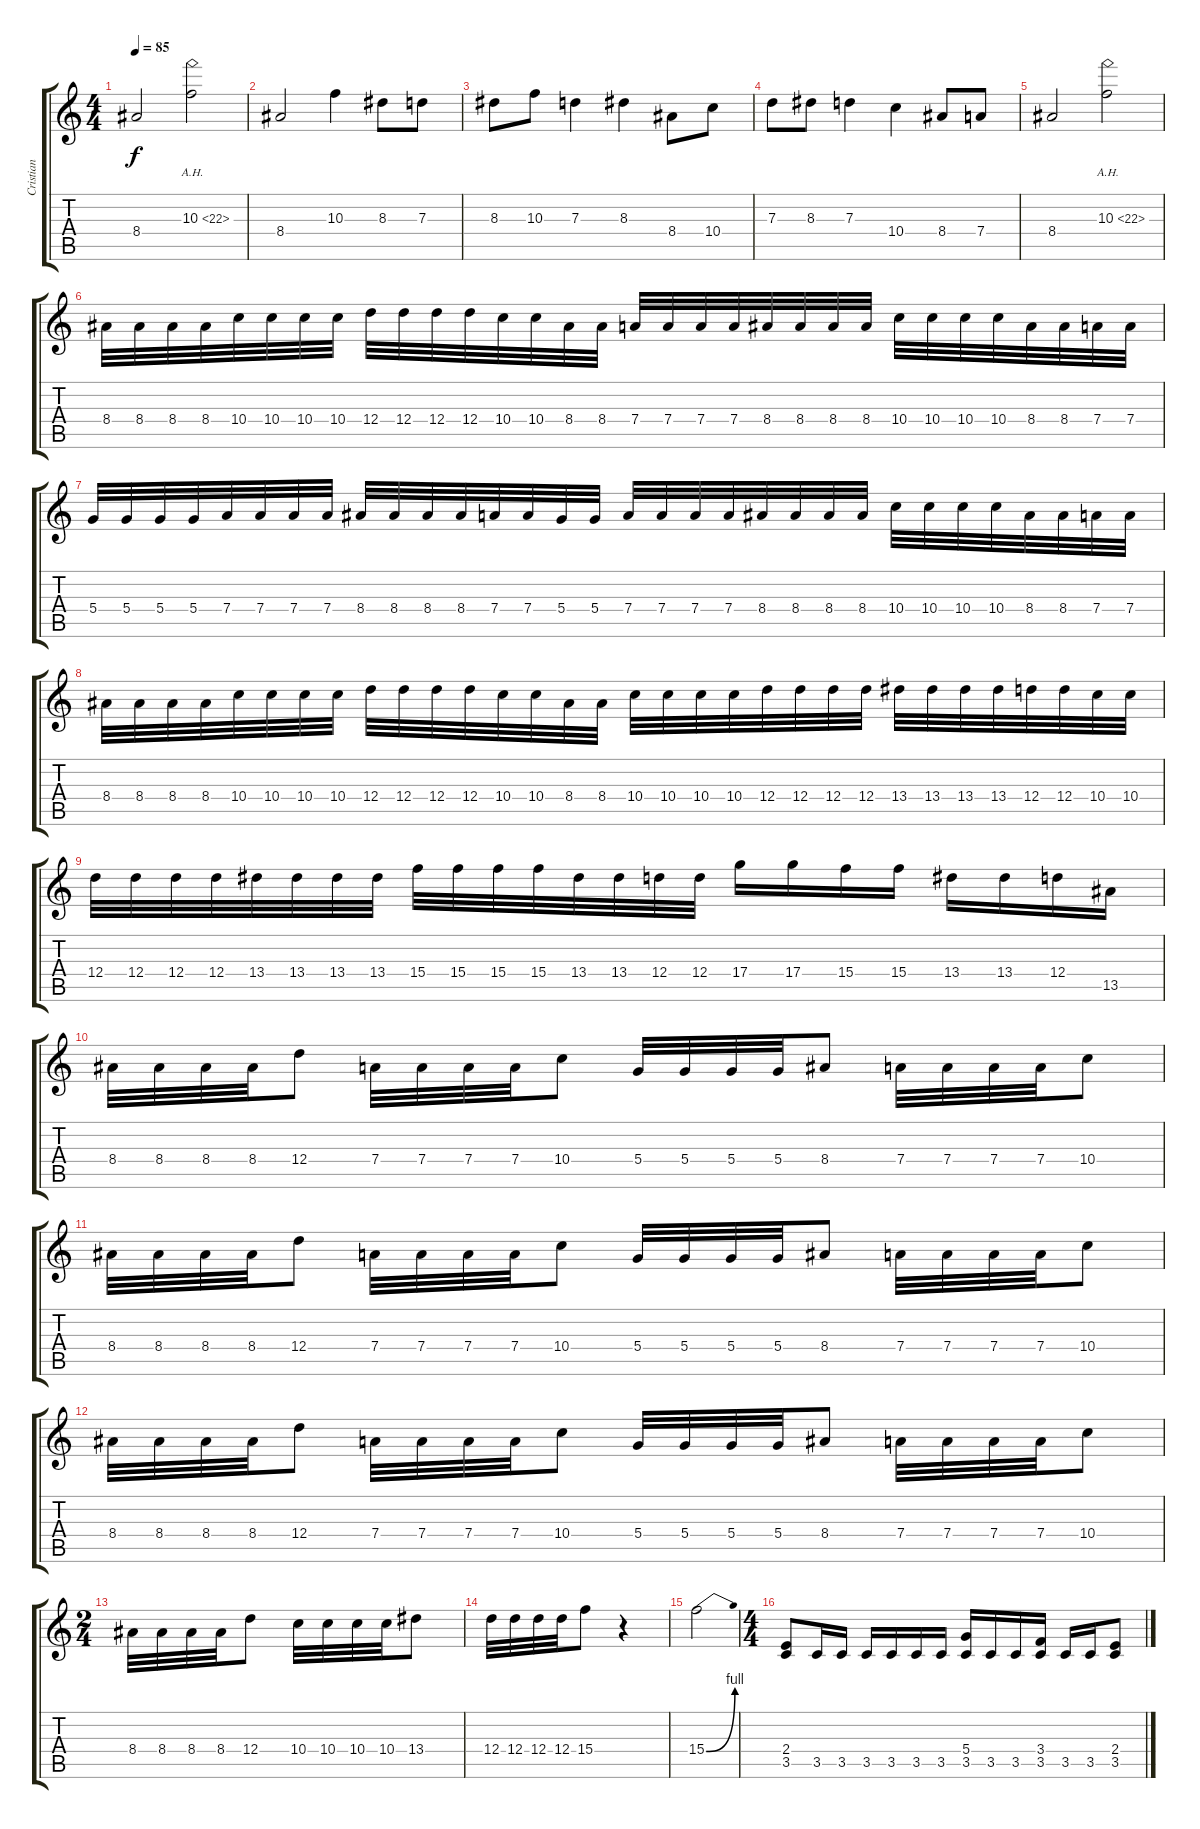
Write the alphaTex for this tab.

\track ("Cristian" "Cristian") {instrument distortionguitar}
\staff {score tabs}
\tuning (E4 B3 G3 D3 A2 E2) {hide}
\ts (4 4)
\tempo 85
\clef g2
\ks c
8.4.2{dy f} 10.3{ah 12}.2 |
8.4.2 10.3.4 8.3.8 7.3.8 |
8.3.8 10.3.8 7.3.4 8.3.4 8.4.8 10.4.8 |
7.3.8 8.3.8 7.3.4 10.4.4 8.4.8 7.4.8 |
8.4.2 10.3{ah 12}.2 |
8.4.32 8.4.32 8.4.32 8.4.32 10.4.32 10.4.32 10.4.32 10.4.32 12.4.32 12.4.32 12.4.32 12.4.32 10.4.32 10.4.32 8.4.32 8.4.32 7.4.32 7.4.32 7.4.32 7.4.32 8.4.32 8.4.32 8.4.32 8.4.32 10.4.32 10.4.32 10.4.32 10.4.32 8.4.32 8.4.32 7.4.32 7.4.32 |
5.4.32 5.4.32 5.4.32 5.4.32 7.4.32 7.4.32 7.4.32 7.4.32 8.4.32 8.4.32 8.4.32 8.4.32 7.4.32 7.4.32 5.4.32 5.4.32 7.4.32 7.4.32 7.4.32 7.4.32 8.4.32 8.4.32 8.4.32 8.4.32 10.4.32 10.4.32 10.4.32 10.4.32 8.4.32 8.4.32 7.4.32 7.4.32 |
8.4.32 8.4.32 8.4.32 8.4.32 10.4.32 10.4.32 10.4.32 10.4.32 12.4.32 12.4.32 12.4.32 12.4.32 10.4.32 10.4.32 8.4.32 8.4.32 10.4.32 10.4.32 10.4.32 10.4.32 12.4.32 12.4.32 12.4.32 12.4.32 13.4.32 13.4.32 13.4.32 13.4.32 12.4.32 12.4.32 10.4.32 10.4.32 |
12.4.32 12.4.32 12.4.32 12.4.32 13.4.32 13.4.32 13.4.32 13.4.32 15.4.32 15.4.32 15.4.32 15.4.32 13.4.32 13.4.32 12.4.32 12.4.32 17.4.16 17.4.16 15.4.16 15.4.16 13.4.16 13.4.16 12.4.16 13.5.16 |
8.4.32 8.4.32 8.4.32 8.4.32 12.4.8 7.4.32 7.4.32 7.4.32 7.4.32 10.4.8 5.4.32 5.4.32 5.4.32 5.4.32 8.4.8 7.4.32 7.4.32 7.4.32 7.4.32 10.4.8 |
8.4.32 8.4.32 8.4.32 8.4.32 12.4.8 7.4.32 7.4.32 7.4.32 7.4.32 10.4.8 5.4.32 5.4.32 5.4.32 5.4.32 8.4.8 7.4.32 7.4.32 7.4.32 7.4.32 10.4.8 |
8.4.32 8.4.32 8.4.32 8.4.32 12.4.8 7.4.32 7.4.32 7.4.32 7.4.32 10.4.8 5.4.32 5.4.32 5.4.32 5.4.32 8.4.8 7.4.32 7.4.32 7.4.32 7.4.32 10.4.8 |
\ts (2 4)
8.4.32 8.4.32 8.4.32 8.4.32 12.4.8 10.4.32 10.4.32 10.4.32 10.4.32 13.4.8 |
12.4.32 12.4.32 12.4.32 12.4.32 15.4.8 r.4 |
15.4{be (bend 0 0 60 4)}.2 |
\ts (4 4)
(2.4 3.5).8 3.5.16 3.5.16 3.5.16 3.5.16 3.5.16 3.5.16 (5.4 3.5).16 3.5.16 3.5.16 (3.4 3.5).16 3.5.16 3.5.16 (2.4 3.5).8
